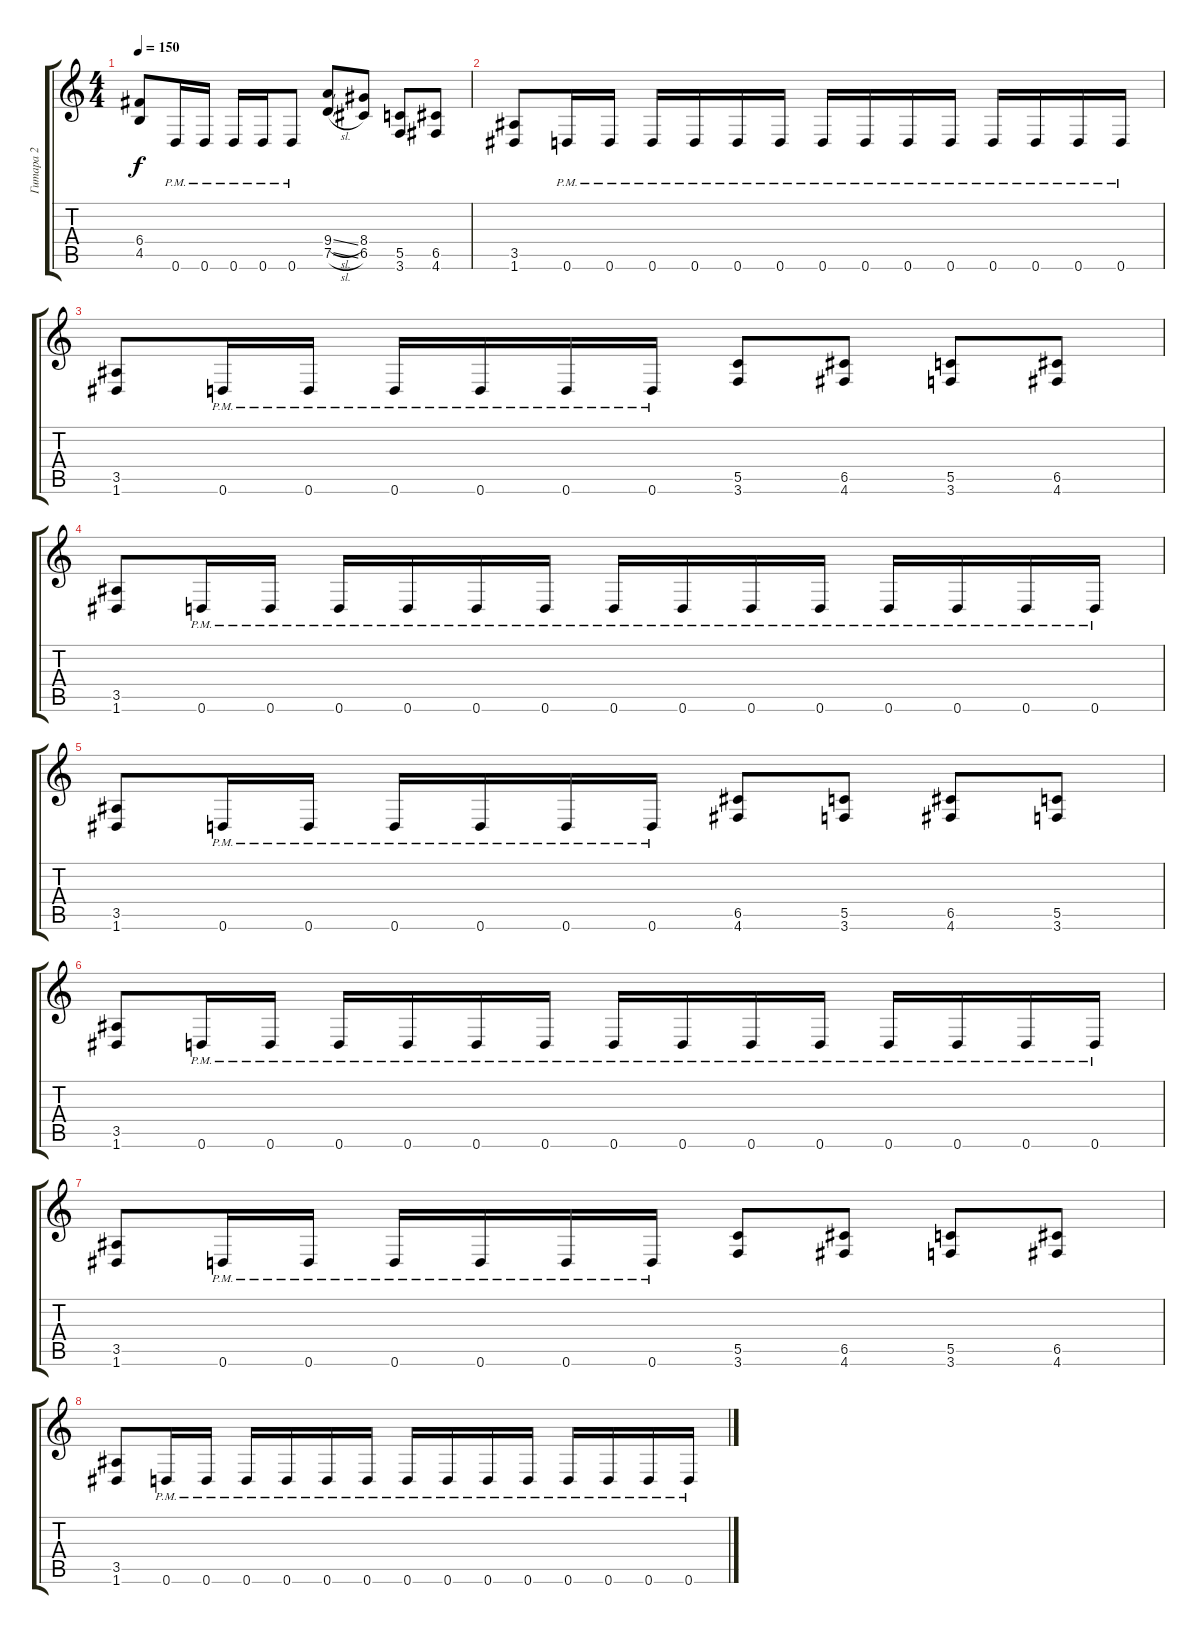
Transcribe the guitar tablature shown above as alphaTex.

\track ("Гитара 2" "Гитара 2") {instrument distortionguitar}
\staff {score tabs}
\tuning (D4 A3 F3 C3 G2 D2) {hide}
\ts (4 4)
\tempo 150
\clef g2
\ks c
(6.4 4.5).8{dy f} 0.6{pm}.16 0.6{pm}.16 0.6{pm}.16 0.6{pm}.16 0.6{pm}.8 (9.4{sl} 7.5{sl}).8 (8.4 6.5).8 (5.5 3.6).8 (6.5 4.6).8 |
(3.5 1.6).8 0.6{pm}.16 0.6{pm}.16 0.6{pm}.16 0.6{pm}.16 0.6{pm}.16 0.6{pm}.16 0.6{pm}.16 0.6{pm}.16 0.6{pm}.16 0.6{pm}.16 0.6{pm}.16 0.6{pm}.16 0.6{pm}.16 0.6{pm}.16 |
(3.5 1.6).8 0.6{pm}.16 0.6{pm}.16 0.6{pm}.16 0.6{pm}.16 0.6{pm}.16 0.6{pm}.16 (5.5 3.6).8 (6.5 4.6).8 (5.5 3.6).8 (6.5 4.6).8 |
(3.5 1.6).8 0.6{pm}.16 0.6{pm}.16 0.6{pm}.16 0.6{pm}.16 0.6{pm}.16 0.6{pm}.16 0.6{pm}.16 0.6{pm}.16 0.6{pm}.16 0.6{pm}.16 0.6{pm}.16 0.6{pm}.16 0.6{pm}.16 0.6{pm}.16 |
(3.5 1.6).8 0.6{pm}.16 0.6{pm}.16 0.6{pm}.16 0.6{pm}.16 0.6{pm}.16 0.6{pm}.16 (6.5 4.6).8 (5.5 3.6).8 (6.5 4.6).8 (5.5 3.6).8 |
(3.5 1.6).8 0.6{pm}.16 0.6{pm}.16 0.6{pm}.16 0.6{pm}.16 0.6{pm}.16 0.6{pm}.16 0.6{pm}.16 0.6{pm}.16 0.6{pm}.16 0.6{pm}.16 0.6{pm}.16 0.6{pm}.16 0.6{pm}.16 0.6{pm}.16 |
(3.5 1.6).8 0.6{pm}.16 0.6{pm}.16 0.6{pm}.16 0.6{pm}.16 0.6{pm}.16 0.6{pm}.16 (5.5 3.6).8 (6.5 4.6).8 (5.5 3.6).8 (6.5 4.6).8 |
(3.5 1.6).8 0.6{pm}.16 0.6{pm}.16 0.6{pm}.16 0.6{pm}.16 0.6{pm}.16 0.6{pm}.16 0.6{pm}.16 0.6{pm}.16 0.6{pm}.16 0.6{pm}.16 0.6{pm}.16 0.6{pm}.16 0.6{pm}.16 0.6{pm}.16
